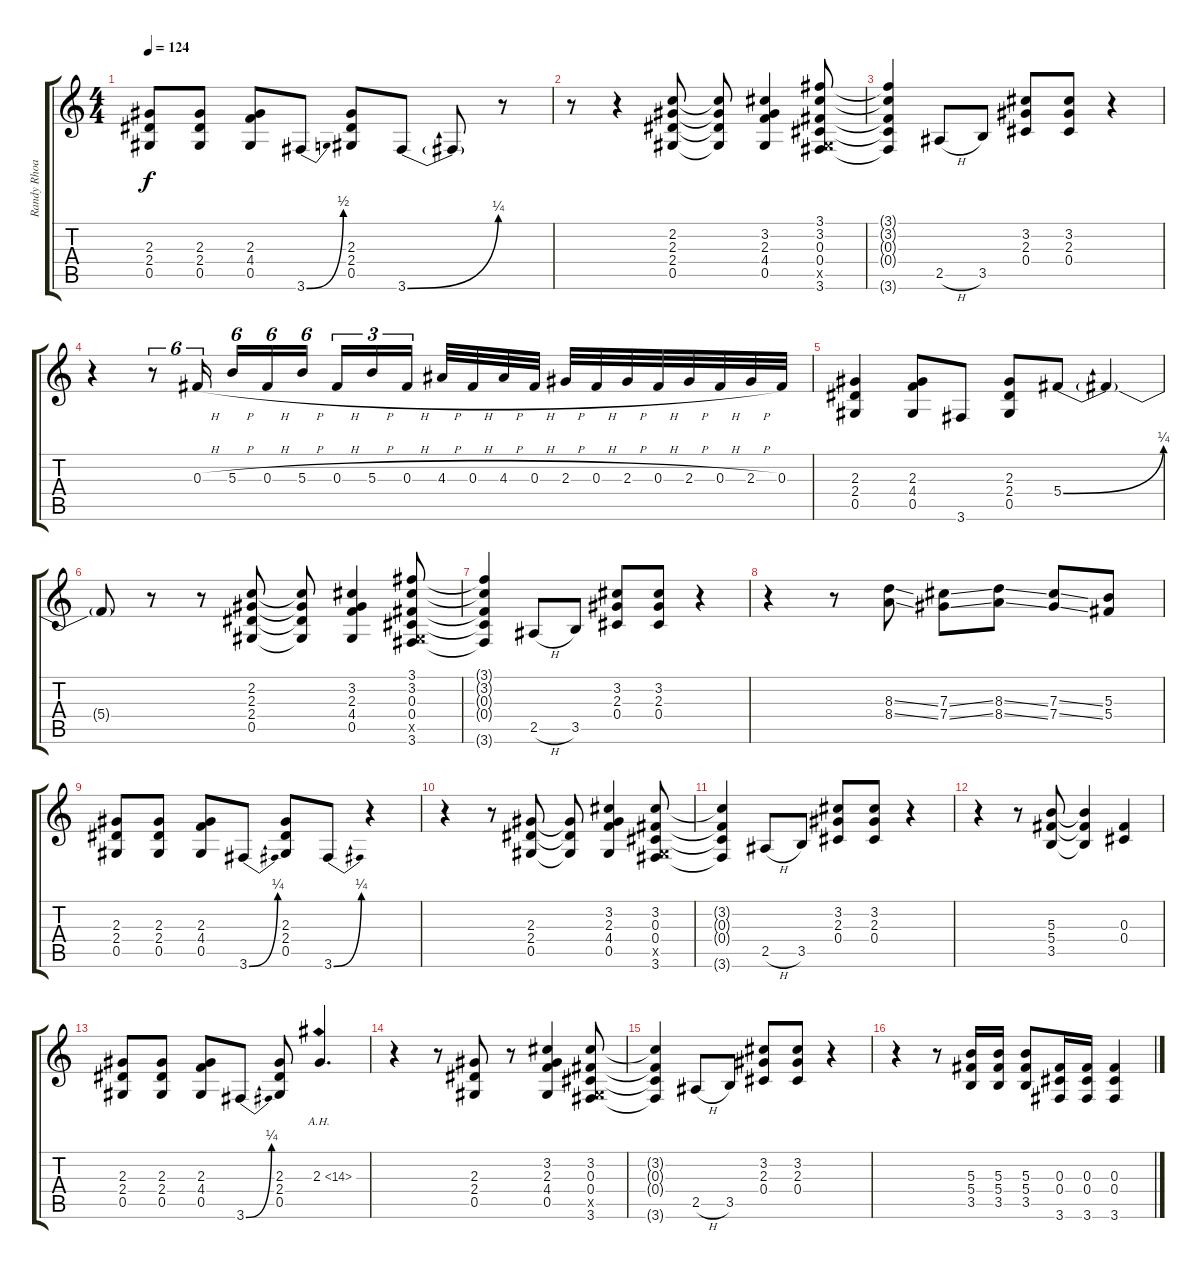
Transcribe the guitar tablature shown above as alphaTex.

\track ("Randy Rhoads" "Randy Rhoa") {instrument overdrivenguitar}
\staff {score tabs}
\tuning (Eb4 Bb3 Gb3 Db3 Ab2 Eb2) {hide}
\ts (4 4)
\tempo 124
\clef g2
\ks c
(2.3 2.4 0.5).8{dy f} (2.3 2.4 0.5).8 (2.3 4.4 0.5).8 3.6{be (bend 0 0 60 2)}.8 (2.3 2.4 0.5).8 3.6{be (bend 0 0 60 1)}.8 3.6{t}.8 r.8 |
r.8 r.4 (2.2 2.3 2.4 0.5).8 (2.2{t} 2.3{t} 2.4{t} 0.5{t}).8 (3.2 2.3 4.4 0.5).4 (3.1 3.2 0.3 0.4 0.5{x} 3.6).8 |
(3.1{t} 3.2{t} 0.3{t} 0.4{t} 3.6{t}).4 2.5{h}.8 3.5.8 (3.2 2.3 0.4).8 (3.2 2.3 0.4).8 r.4 |
r.4 r.8{tu (6 4)} 0.3{h}.16{tu (6 4) beam splitsecondary} 5.3{h}.16{tu (6 4)} 0.3{h}.16{tu (6 4)} 5.3{h}.16{tu (6 4)} 0.3{h}.16{tu (3 2)} 5.3{h}.16{tu (3 2)} 0.3{h}.16{tu (3 2) beam splitsecondary} 4.3{h}.32 0.3{h}.32 4.3{h}.32 0.3{h}.32 2.3{h}.32 0.3{h}.32 2.3{h}.32 0.3{h}.32 2.3{h}.32 0.3{h}.32 2.3{h}.32 0.3.32 |
(2.3 2.4 0.5).4 (2.3 4.4 0.5).8 3.6.8 (2.3 2.4 0.5).8 5.4{be (bend 0 0 60 1)}.8 5.4{t}.4 |
5.4{t}.8 r.8 r.8 (2.2 2.3 2.4 0.5).8 (2.2{t} 2.3{t} 2.4{t} 0.5{t}).8 (3.2 2.3 4.4 0.5).4 (3.1 3.2 0.3 0.4 0.5{x} 3.6).8 |
(3.1{t} 3.2{t} 0.3{t} 0.4{t} 3.6{t}).4 2.5{h}.8 3.5.8 (3.2 2.3 0.4).8 (3.2 2.3 0.4).8 r.4 |
r.4 r.8 (8.3{ss} 8.4{ss}).8 (7.3{ss} 7.4{ss}).8 (8.3{ss} 8.4{ss}).8 (7.3{ss} 7.4{ss}).8 (5.3 5.4).8 |
(2.3 2.4 0.5).8 (2.3 2.4 0.5).8 (2.3 4.4 0.5).8 3.6{be (bend 0 0 60 1)}.8 (2.3 2.4 0.5).8 3.6{be (bend 0 0 60 1)}.8 r.4 |
r.4 r.8 (2.3 2.4 0.5).8 (2.3{t} 2.4{t} 0.5{t}).8 (3.2 2.3 4.4 0.5).4 (3.2 0.3 0.4 0.5{x} 3.6).8 |
(3.2{t} 0.3{t} 0.4{t} 3.6{t}).4 2.5{h}.8 3.5.8 (3.2 2.3 0.4).8 (3.2 2.3 0.4).8 r.4 |
r.4 r.8 (5.3 5.4 3.5).8 (5.3{t} 5.4{t} 3.5{t}).4 (0.3 0.4).4 |
(2.3 2.4 0.5).8 (2.3 2.4 0.5).8 (2.3 4.4 0.5).8 3.6{be (bend 0 0 60 1)}.8 (2.3 2.4 0.5).8 2.3{ah 12}.4{d} |
r.4 r.8 (2.3 2.4 0.5).8 r.8 (3.2 2.3 4.4 0.5).4 (3.2 0.3 0.4 0.5{x} 3.6).8 |
(3.2{t} 0.3{t} 0.4{t} 3.6{t}).4 2.5{h}.8 3.5.8 (3.2 2.3 0.4).8 (3.2 2.3 0.4).8 r.4 |
r.4 r.8 (5.3 5.4 3.5).16 (5.3 5.4 3.5).16 (5.3 5.4 3.5).8 (0.3 0.4 3.6).16 (0.3 0.4 3.6).16 (0.3 0.4 3.6).4
